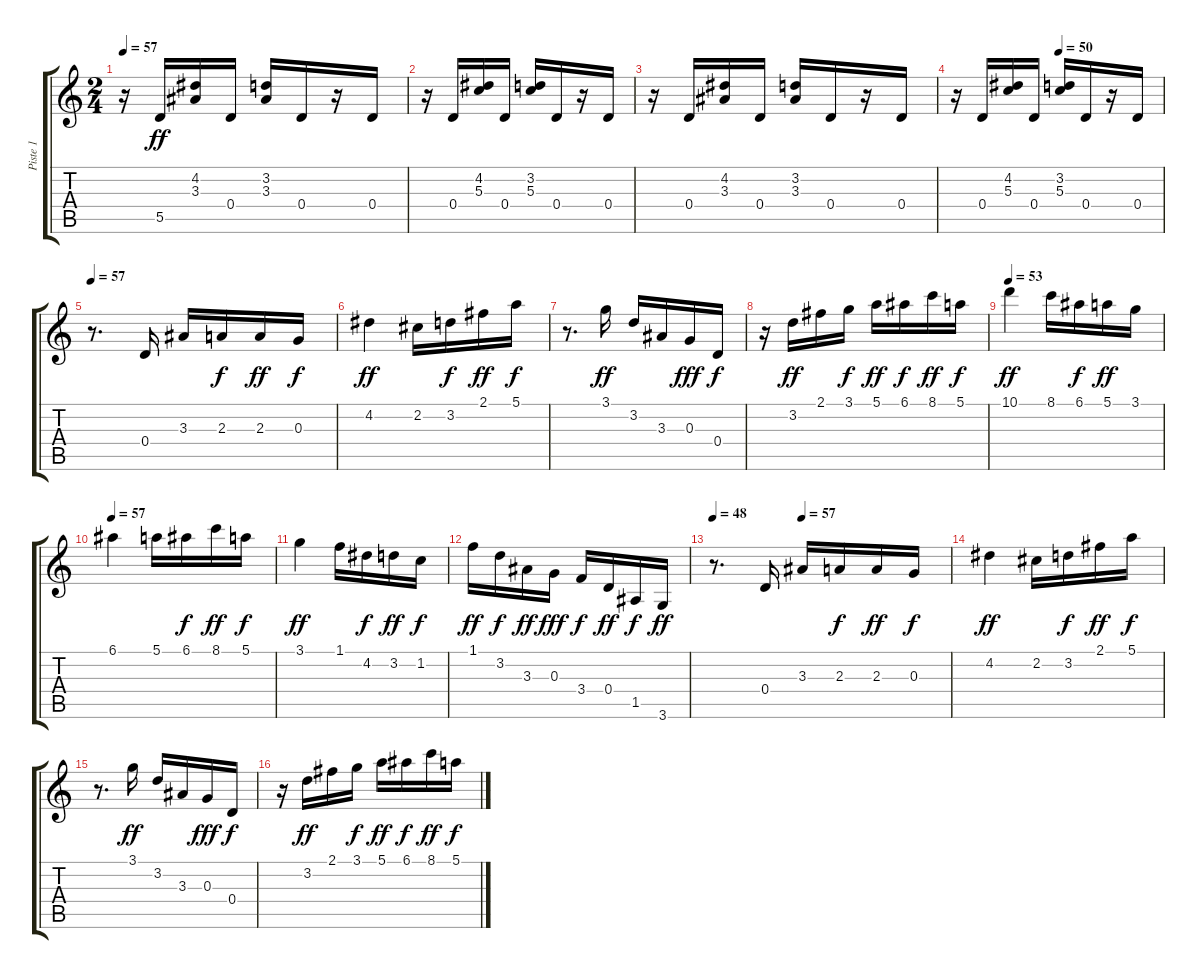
\track ("Piste 1" "Piste 1") {instrument acousticguitarnylon}
\staff {score tabs}
\tuning (E4 B3 G3 D3 A2 E2) {hide}
\ts (2 4)
\tempo 57
\clef g2
\ks c
r.16{dy ff instrument acousticguitarnylon} 5.5.16 (4.2 3.3).16 0.4.16 (3.2 3.3).16 0.4.16 r.16 0.4.16 |
r.16 0.4.16 (4.2 5.3).16 0.4.16 (3.2 5.3).16 0.4.16 r.16 0.4.16 |
r.16 0.4.16 (4.2 3.3).16 0.4.16 (3.2 3.3).16 0.4.16 r.16 0.4.16 |
\tempo (50 0.5)
r.16 0.4.16 (4.2 5.3).16 0.4.16 (3.2 5.3).16 0.4.16 r.16 0.4.16 |
\tempo 57
r.8{d} 0.4.16 3.3.16 2.3.16{dy f} 2.3.16{dy ff} 0.3.16{dy f} |
4.2.4{dy ff} 2.2.16 3.2.16{dy f} 2.1.16{dy ff} 5.1.16{dy f} |
r.8{d} 3.1.16{dy ff} 3.2.16 3.3.16 0.3.16{dy fff} 0.4.16{dy f} |
r.16 3.2.16{dy ff} 2.1.16 3.1.16{dy f} 5.1.16{dy ff} 6.1.16{dy f} 8.1.16{dy ff} 5.1.16{dy f} |
\tempo 53
10.1.4{dy ff} 8.1.16 6.1.16{dy f} 5.1.16{dy ff} 3.1.16 |
\tempo 57
6.1.4 5.1.16 6.1.16{dy f} 8.1.16{dy ff} 5.1.16{dy f} |
3.1.4{dy ff} 1.1.16 4.2.16{dy f} 3.2.16{dy ff} 1.2.16{dy f} |
1.1.16{dy ff} 3.2.16{dy f} 3.3.16{dy ff} 0.3.16{dy fff} 3.4.16{dy f} 0.4.16{dy ff} 1.5.16{dy f} 3.6.16{dy ff} |
\tempo 48
\tempo (57 0.375)
r.8{d} 0.4.16 3.3.16 2.3.16{dy f} 2.3.16{dy ff} 0.3.16{dy f} |
4.2.4{dy ff} 2.2.16 3.2.16{dy f} 2.1.16{dy ff} 5.1.16{dy f} |
r.8{d} 3.1.16{dy ff} 3.2.16 3.3.16 0.3.16{dy fff} 0.4.16{dy f} |
r.16 3.2.16{dy ff} 2.1.16 3.1.16{dy f} 5.1.16{dy ff} 6.1.16{dy f} 8.1.16{dy ff} 5.1.16{dy f}
